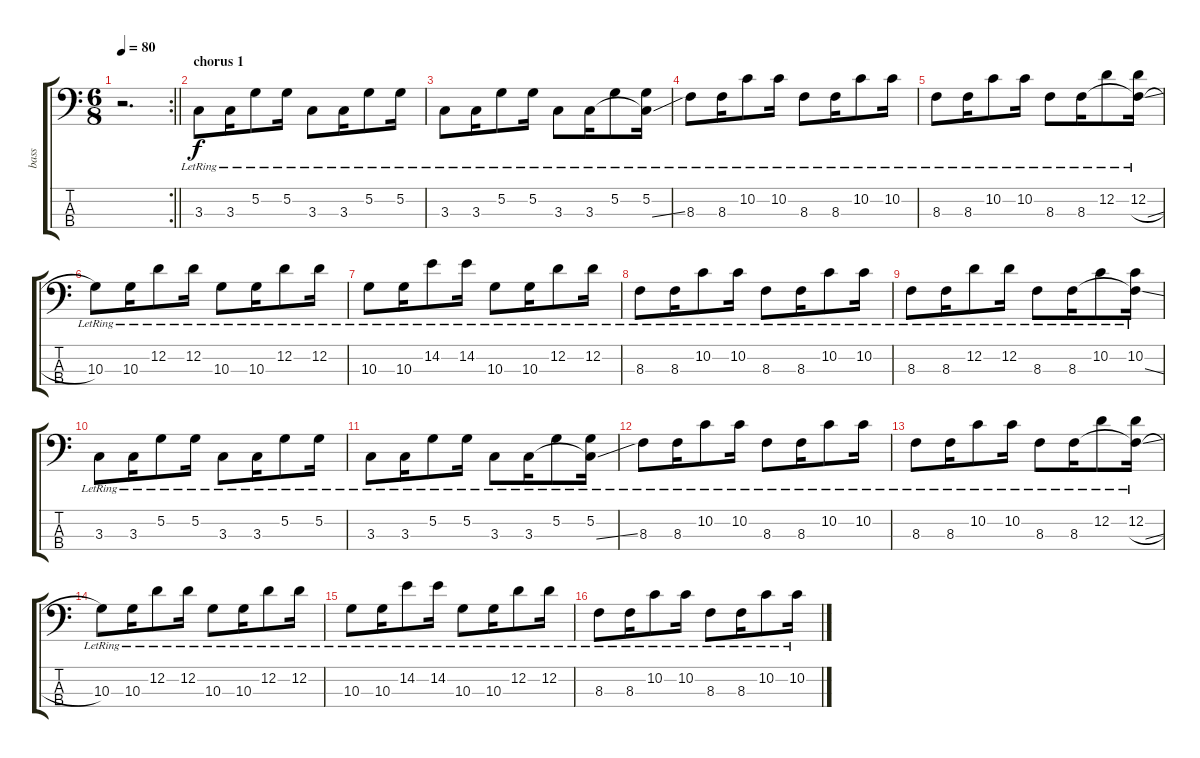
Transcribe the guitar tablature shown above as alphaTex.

\track ("bass" "bass") {instrument electricbasspick}
\staff {score tabs}
\tuning (G2 D2 A1 E1) {hide}
\rc 2
\ts (6 8)
\tempo 80
\clef f4
\barLineRight lightlight
\ks c
r.2{d dy f} |
\section ("" "chorus 1")
3.3{lr}.8 3.3{lr}.16 5.2{lr}.8 5.2{lr}.16 3.3{lr}.8 3.3{lr}.16 5.2{lr}.8 5.2{lr}.16 |
3.3{lr}.8 3.3{lr}.16 5.2{lr}.8 5.2{lr}.16 3.3{lr}.8 3.3{lr}.16 5.2{lr}.8 (5.2{lr} 3.3{ss t}).16 |
8.3{lr}.8 8.3{lr}.16 10.2{lr}.8 10.2{lr}.16 8.3{lr}.8 8.3{lr}.16 10.2{lr}.8 10.2{lr}.16 |
8.3{lr}.8 8.3{lr}.16 10.2{lr}.8 10.2{lr}.16 8.3{lr}.8 8.3{lr}.16 12.2{lr}.8 (12.2{lr} 8.3{sl t}).16 |
10.3{lr}.8 10.3{lr}.16 12.2{lr}.8 12.2{lr}.16 10.3{lr}.8 10.3{lr}.16 12.2{lr}.8 12.2{lr}.16 |
10.3{lr}.8 10.3{lr}.16 14.2{lr}.8 14.2{lr}.16 10.3{lr}.8 10.3{lr}.16 12.2{lr}.8 12.2{lr}.16 |
8.3{lr}.8 8.3{lr}.16 10.2{lr}.8 10.2{lr}.16 8.3{lr}.8 8.3{lr}.16 10.2{lr}.8 10.2{lr}.16 |
8.3{lr}.8 8.3{lr}.16 12.2{lr}.8 12.2{lr}.16 8.3{lr}.8 8.3{lr}.16 10.2{lr}.8 (10.2{lr} 8.3{ss t}).16 |
3.3{lr}.8 3.3{lr}.16 5.2{lr}.8 5.2{lr}.16 3.3{lr}.8 3.3{lr}.16 5.2{lr}.8 5.2{lr}.16 |
3.3{lr}.8 3.3{lr}.16 5.2{lr}.8 5.2{lr}.16 3.3{lr}.8 3.3{lr}.16 5.2{lr}.8 (5.2{lr} 3.3{ss t}).16 |
8.3{lr}.8 8.3{lr}.16 10.2{lr}.8 10.2{lr}.16 8.3{lr}.8 8.3{lr}.16 10.2{lr}.8 10.2{lr}.16 |
8.3{lr}.8 8.3{lr}.16 10.2{lr}.8 10.2{lr}.16 8.3{lr}.8 8.3{lr}.16 12.2{lr}.8 (12.2{lr} 8.3{sl t}).16 |
10.3{lr}.8 10.3{lr}.16 12.2{lr}.8 12.2{lr}.16 10.3{lr}.8 10.3{lr}.16 12.2{lr}.8 12.2{lr}.16 |
10.3{lr}.8 10.3{lr}.16 14.2{lr}.8 14.2{lr}.16 10.3{lr}.8 10.3{lr}.16 12.2{lr}.8 12.2{lr}.16 |
8.3{lr}.8 8.3{lr}.16 10.2{lr}.8 10.2{lr}.16 8.3{lr}.8 8.3{lr}.16 10.2{lr}.8 10.2{lr}.16
